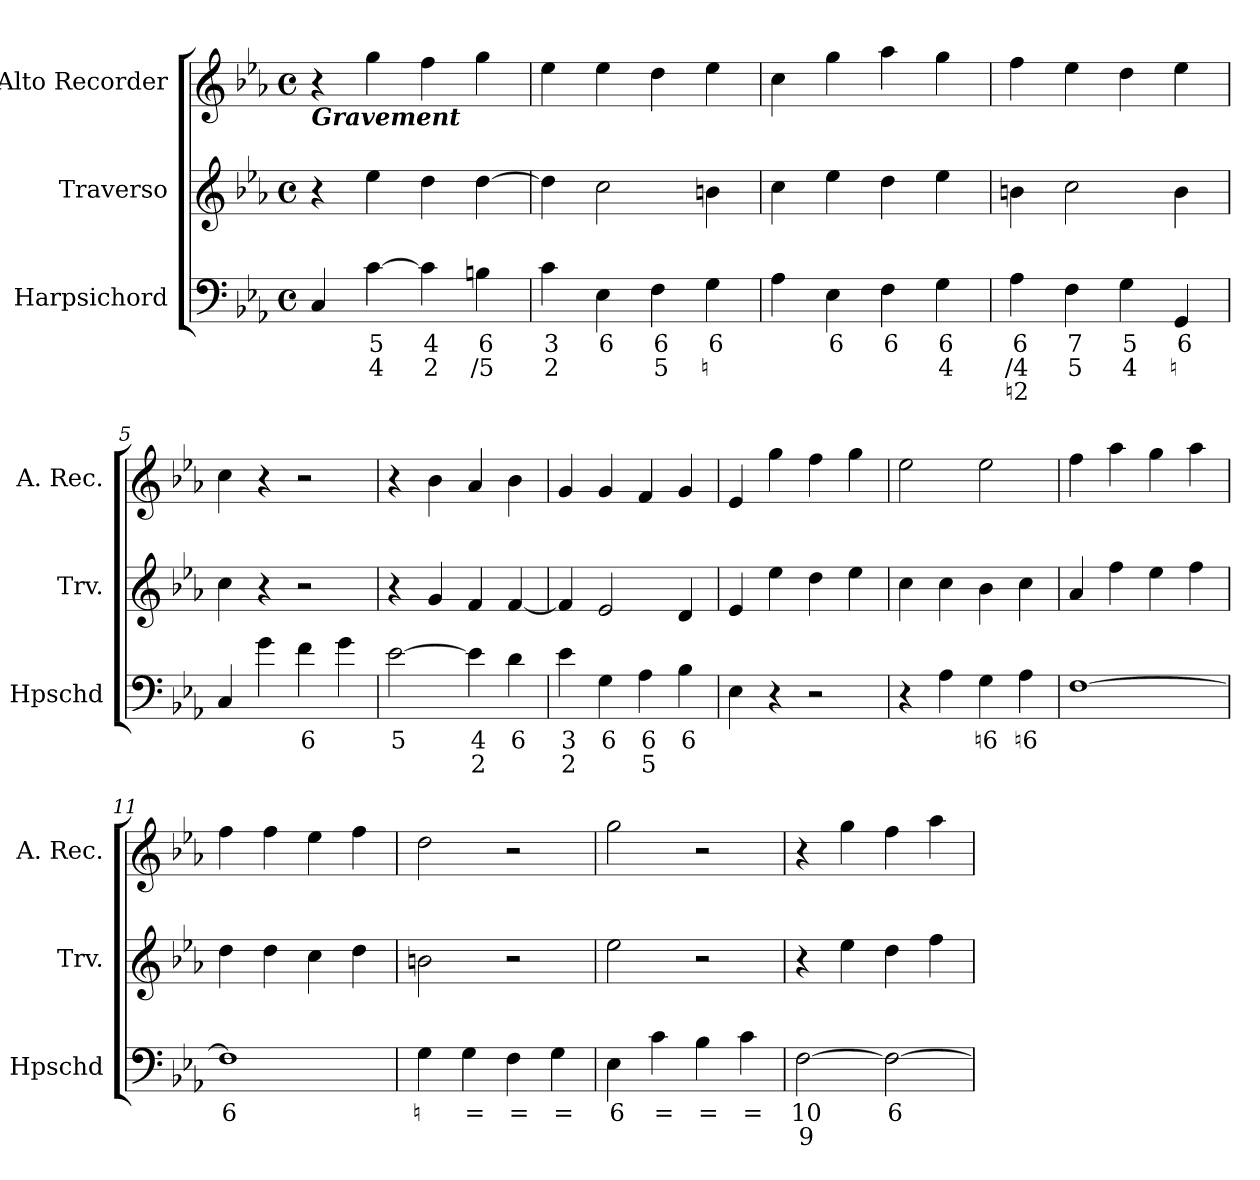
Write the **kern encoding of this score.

**kern	**text	**text	**text	**kern	**kern
*part3	*part3	*part3	*part3	*part2	*part1
*staff3	*staff3	*staff3	*staff3	*staff2	*staff1
*I"Harpsichord	*	*	*	*I"Traverso	*I"Alto Recorder
*I'Hpschd	*	*	*	*I'Trv.	*I'A. Rec.
*	*	*	*	*stria5	*stria5
*clefF4	*	*	*	*clefG2	*clefG2
*k[b-e-a-]	*	*	*	*k[b-e-a-]	*k[b-e-a-]
*M4/4	*	*	*	*M4/4	*M4/4
*met(c)	*	*	*	*met(c)	*met(c)
*MM120	*	*	*	*MM120	*MM120
=1	=1	=1	=1	=1	=1
!	!	!	!	!	!LO:TX:b:Bi:t=Gravement
4C/	.	.	.	4r	4r
[4c\	5	4	.	4ee-\	4gg\
4c\]	4	2	.	4dd\	4ff\
4Bn\	6	/5	.	[4dd\	4gg\
=2	=2	=2	=2	=2	=2
4c\	3	2	.	4dd\]	4ee-\
4E-\	6	.	.	2cc\	4ee-\
4F\	6	5	.	.	4dd\
4G\	6	♮	.	4bn\	4ee-\
=3	=3	=3	=3	=3	=3
4A-\	.	.	.	4cc\	4cc\
4E-\	6	.	.	4ee-\	4gg\
4F\	6	.	.	4dd\	4aa-\
4G\	6	4	.	4ee-\	4gg\
=4	=4	=4	=4	=4	=4
4A-\	6	/4	♮2	4bn\	4ff\
4F\	7	5	.	2cc\	4ee-\
4G\	5	4	.	.	4dd\
4GG/	6	♮	.	4b\	4ee-\
=5	=5	=5	=5	=5	=5
4C/	.	.	.	4cc\	4cc\
4g\	.	.	.	4r	4r
4f\	6	.	.	2r	2r
4g\	.	.	.	.	.
=6	=6	=6	=6	=6	=6
[2e-\	5	.	.	4r	4r
.	.	.	.	4g/	4b-\
4e-\]	4	2	.	4f/	4a-/
4d\	6	.	.	[4f/	4b-\
=7	=7	=7	=7	=7	=7
4e-\	3	2	.	4f/]	4g/
4G\	6	.	.	2e-/	4g/
4A-\	6	5	.	.	4f/
4B-\	6	.	.	4d/	4g/
=8	=8	=8	=8	=8	=8
4E-\	.	.	.	4e-/	4e-/
4r	.	.	.	4ee-\	4gg\
2r	.	.	.	4dd\	4ff\
.	.	.	.	4ee-\	4gg\
=9	=9	=9	=9	=9	=9
4r	.	.	.	4cc\	2ee-\
4A-\	.	.	.	4cc\	.
4G\	♮6	.	.	4b-\	2ee-\
4A-\	♮6	.	.	4cc\	.
=10	=10	=10	=10	=10	=10
[1F	.	.	.	4a-/	4ff\
.	.	.	.	4ff\	4aa-\
.	.	.	.	4ee-\	4gg\
.	.	.	.	4ff\	4aa-\
=11	=11	=11	=11	=11	=11
1F]	6	.	.	4dd\	4ff\
.	.	.	.	4dd\	4ff\
.	.	.	.	4cc\	4ee-\
.	.	.	.	4dd\	4ff\
=12	=12	=12	=12	=12	=12
4G\	♮	.	.	2bn\	2dd\
4G\	=	.	.	.	.
4F\	=	.	.	2r	2r
4G\	=	.	.	.	.
=13	=13	=13	=13	=13	=13
4E-\	6	.	.	2ee-\	2gg\
4c\	=	.	.	.	.
4B-\	=	.	.	2r	2r
4c\	=	.	.	.	.
=14	=14	=14	=14	=14	=14
[2F\	10	9	.	4r	4r
.	.	.	.	4ee-\	4gg\
2F\_	6	.	.	4dd\	4ff\
.	.	.	.	4ff\	4aa-\
=	=	=	=	=	=
*-	*-	*-	*-	*-	*-
